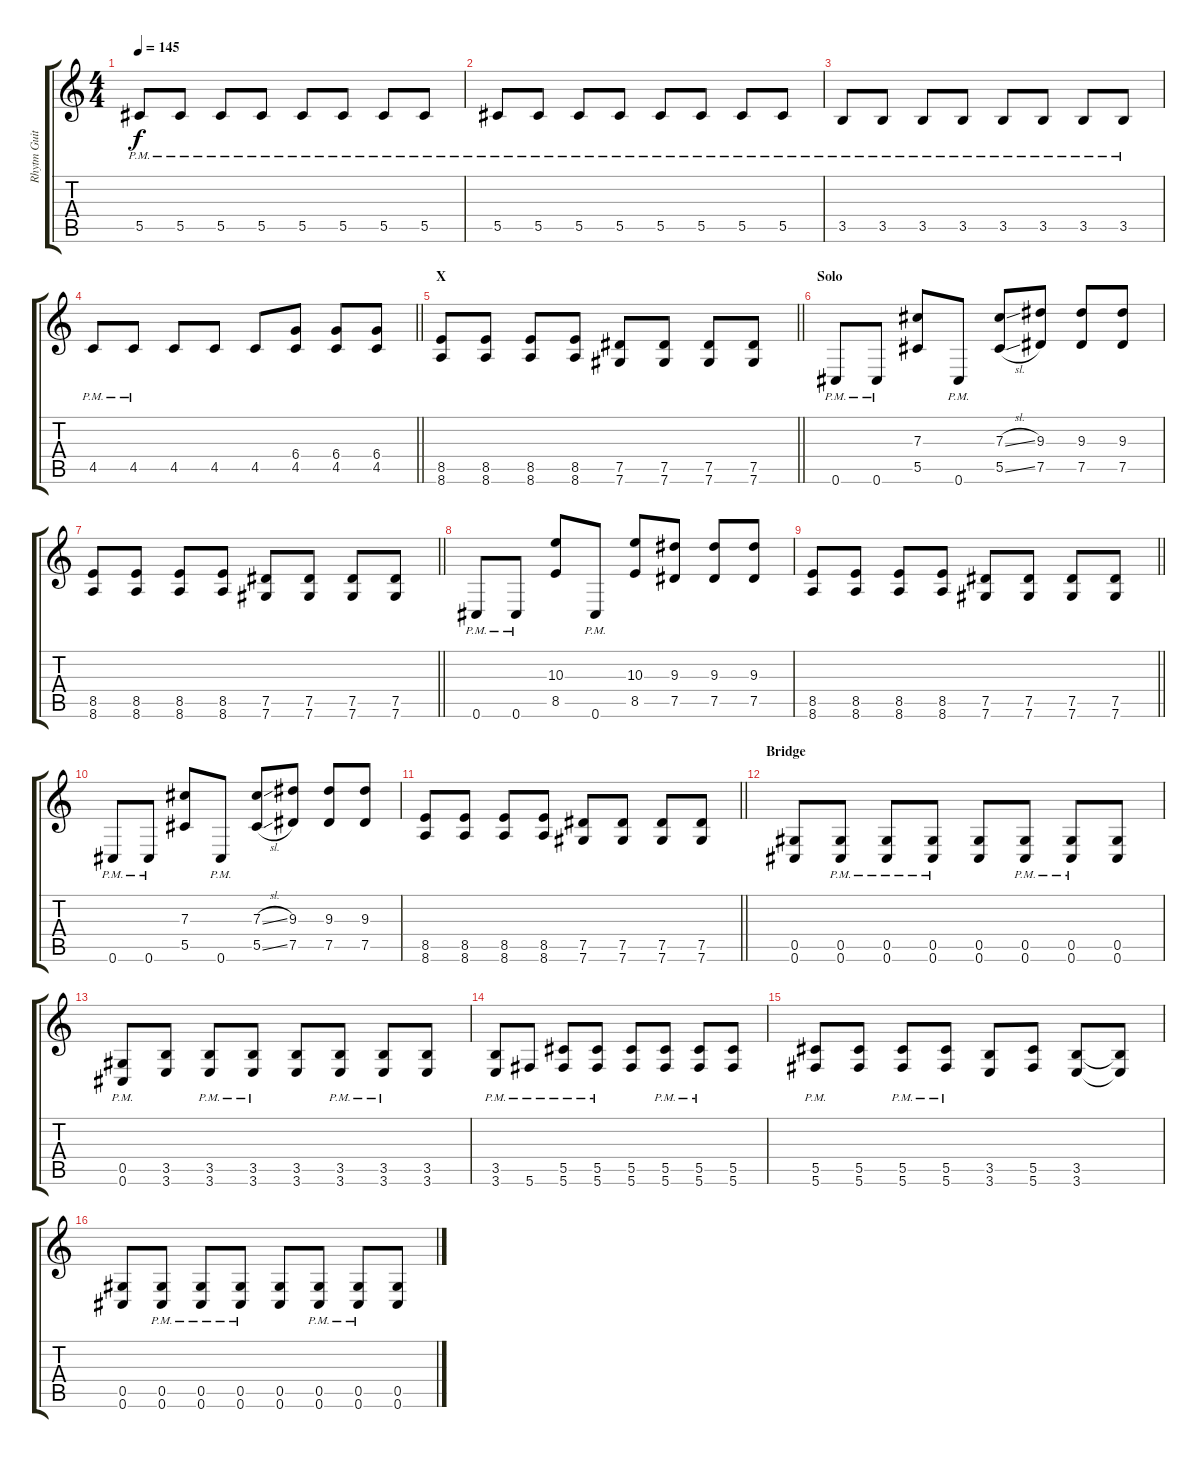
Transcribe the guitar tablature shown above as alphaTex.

\track ("Rhytm Guitar [L]" "Rhytm Guit") {instrument distortionguitar}
\staff {score tabs}
\tuning (Eb4 Bb3 Gb3 Db3 Ab2 Db2) {hide}
\ts (4 4)
\tempo 145
\clef g2
\ks c
5.5{pm}.8{dy f} 5.5{pm}.8 5.5{pm}.8 5.5{pm}.8 5.5{pm}.8 5.5{pm}.8 5.5{pm}.8 5.5{pm}.8 |
5.5{pm}.8 5.5{pm}.8 5.5{pm}.8 5.5{pm}.8 5.5{pm}.8 5.5{pm}.8 5.5{pm}.8 5.5{pm}.8 |
3.5{pm}.8 3.5{pm}.8 3.5{pm}.8 3.5{pm}.8 3.5{pm}.8 3.5{pm}.8 3.5{pm}.8 3.5{pm}.8 |
\barLineRight lightlight
4.5{pm}.8 4.5{pm}.8 4.5.8 4.5.8 4.5.8 (6.4 4.5).8 (6.4 4.5).8 (6.4 4.5).8 |
\section ("" "X")
\barLineRight lightlight
(8.5 8.6).8 (8.5 8.6).8 (8.5 8.6).8 (8.5 8.6).8 (7.5 7.6).8 (7.5 7.6).8 (7.5 7.6).8 (7.5 7.6).8 |
\section ("" "Solo")
0.6{pm}.8 0.6{pm}.8 (7.3 5.5).8 0.6{pm}.8 (7.3{sl} 5.5{sl}).8 (9.3 7.5).8 (9.3 7.5).8 (9.3 7.5).8 |
\barLineRight lightlight
(8.5 8.6).8 (8.5 8.6).8 (8.5 8.6).8 (8.5 8.6).8 (7.5 7.6).8 (7.5 7.6).8 (7.5 7.6).8 (7.5 7.6).8 |
0.6{pm}.8 0.6{pm}.8 (10.3 8.5).8 0.6{pm}.8 (10.3 8.5).8 (9.3 7.5).8 (9.3 7.5).8 (9.3 7.5).8 |
\barLineRight lightlight
(8.5 8.6).8 (8.5 8.6).8 (8.5 8.6).8 (8.5 8.6).8 (7.5 7.6).8 (7.5 7.6).8 (7.5 7.6).8 (7.5 7.6).8 |
0.6{pm}.8 0.6{pm}.8 (7.3 5.5).8 0.6{pm}.8 (7.3{sl} 5.5{sl}).8 (9.3 7.5).8 (9.3 7.5).8 (9.3 7.5).8 |
\barLineRight lightlight
(8.5 8.6).8 (8.5 8.6).8 (8.5 8.6).8 (8.5 8.6).8 (7.5 7.6).8 (7.5 7.6).8 (7.5 7.6).8 (7.5 7.6).8 |
\section ("" "Bridge")
(0.5 0.6).8 (0.5{pm} 0.6{pm}).8 (0.5{pm} 0.6{pm}).8 (0.5{pm} 0.6{pm}).8 (0.5 0.6).8 (0.5{pm} 0.6{pm}).8 (0.5{pm} 0.6{pm}).8 (0.5 0.6).8 |
(0.5{pm} 0.6{pm}).8 (3.5 3.6).8 (3.5{pm} 3.6{pm}).8 (3.5{pm} 3.6{pm}).8 (3.5 3.6).8 (3.5{pm} 3.6{pm}).8 (3.5{pm} 3.6{pm}).8 (3.5 3.6).8 |
(3.5{pm} 3.6{pm}).8 5.6{pm}.8 (5.5{pm} 5.6{pm}).8 (5.5{pm} 5.6{pm}).8 (5.5 5.6).8 (5.5{pm} 5.6{pm}).8 (5.5{pm} 5.6{pm}).8 (5.5 5.6).8 |
(5.5{pm} 5.6{pm}).8 (5.5 5.6).8 (5.5{pm} 5.6{pm}).8 (5.5{pm} 5.6{pm}).8 (3.5 3.6).8 (5.5 5.6).8 (3.5 3.6).8 (3.5{t} 3.6{t}).8 |
(0.5 0.6).8 (0.5{pm} 0.6{pm}).8 (0.5{pm} 0.6{pm}).8 (0.5{pm} 0.6{pm}).8 (0.5 0.6).8 (0.5{pm} 0.6{pm}).8 (0.5{pm} 0.6{pm}).8 (0.5 0.6).8
